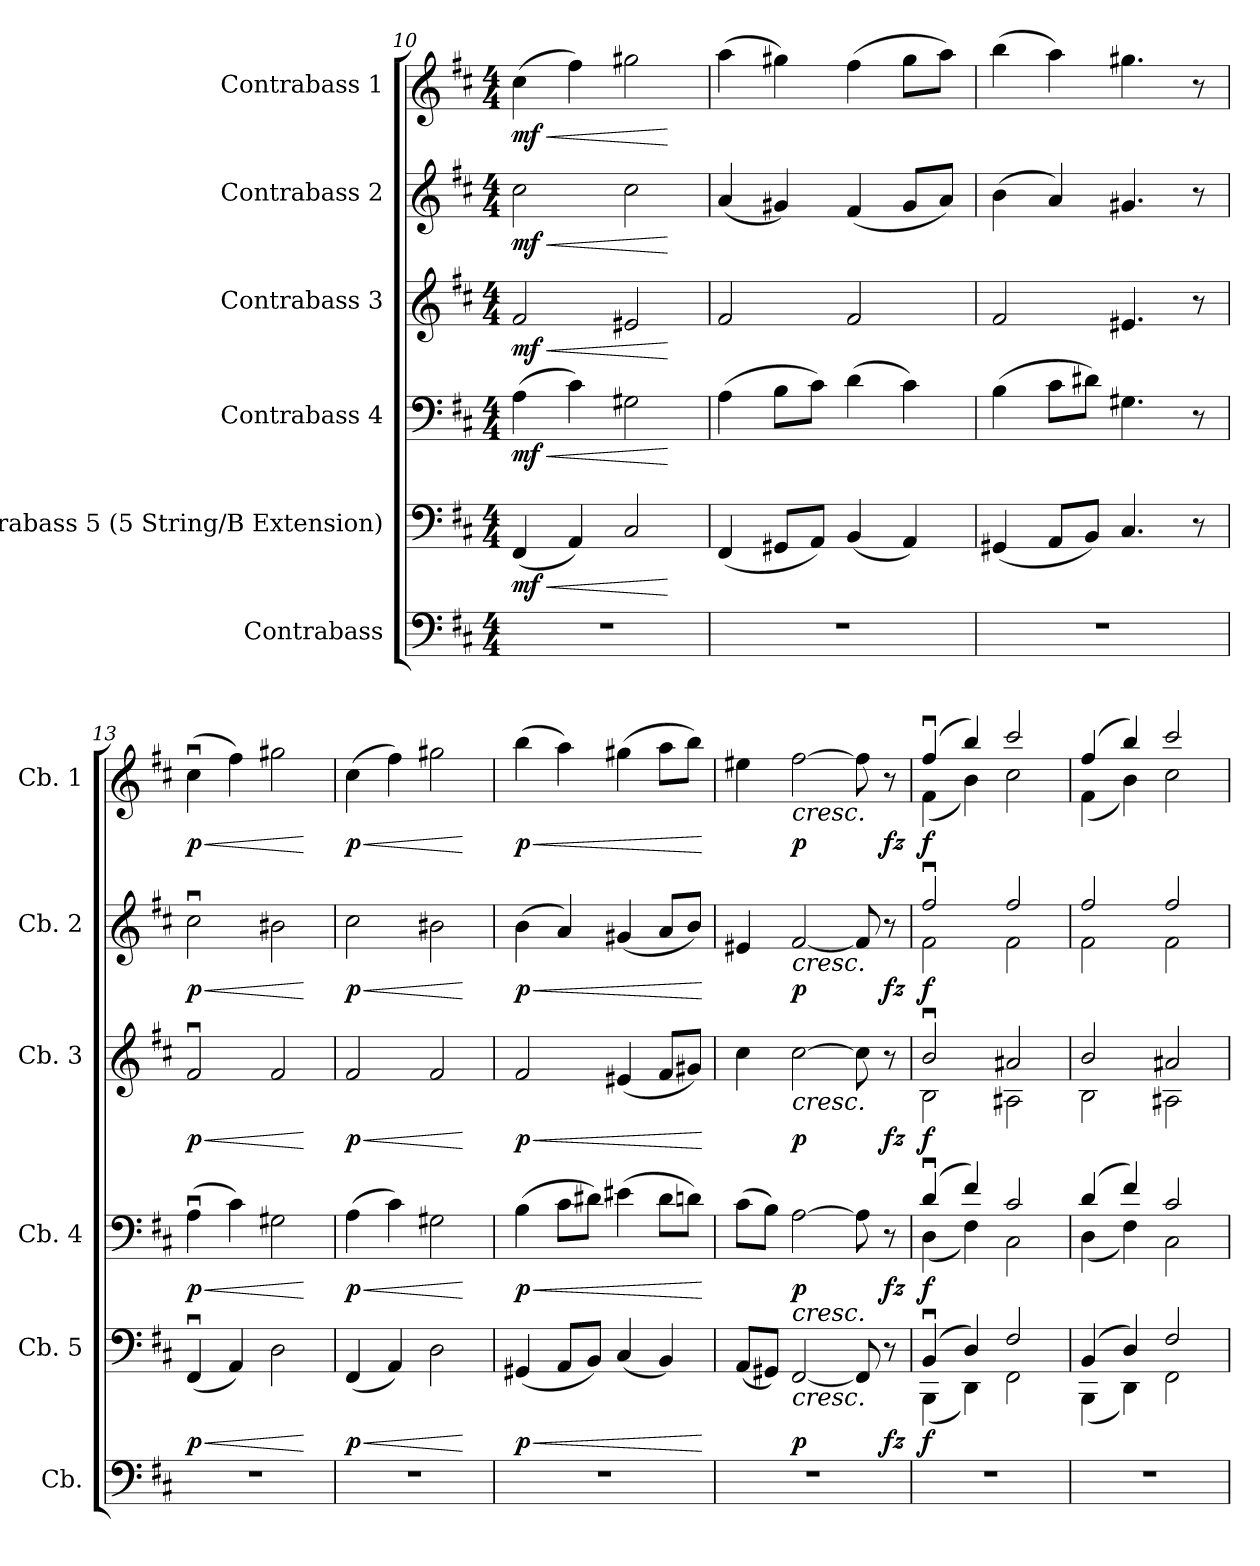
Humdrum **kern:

**kern	**kern	**dynam	**kern	**dynam	**kern	**dynam	**kern	**dynam	**kern	**dynam
*part6	*part5	*part5	*part4	*part4	*part3	*part3	*part2	*part2	*part1	*part1
*staff6	*staff5	*staff5	*staff4	*staff4	*staff3	*staff3	*staff2	*staff2	*staff1	*staff1
*I"Contrabass	*I"Contrabass 5 (5 String/B Extension)	*	*I"Contrabass 4	*	*I"Contrabass 3	*	*I"Contrabass 2	*	*I"Contrabass 1	*
*I'Cb.	*I'Cb. 5	*	*I'Cb. 4	*	*I'Cb. 3	*	*I'Cb. 2	*	*I'Cb. 1	*
*clefF4	*clefF4	*	*clefF4	*	*clefG2	*	*clefG2	*	*clefG2	*
*ITrd7c12	*ITrd7c12	*	*ITrd7c12	*	*ITrd7c12	*	*ITrd7c12	*	*ITrd7c12	*
*k[f#c#]	*k[f#c#]	*	*k[f#c#]	*	*k[f#c#]	*	*k[f#c#]	*	*k[f#c#]	*
*M4/4	*M4/4	*	*M4/4	*	*M4/4	*	*M4/4	*	*M4/4	*
=10	=10	=10	=10	=10	=10	=10	=10	=10	=10	=10
!	!	!LO:HP:b	!	!LO:HP:b	!	!LO:HP:b	!	!LO:HP:b	!	!LO:HP:b
!	!	!LO:DY:n=1:b	!	!LO:DY:n=1:b	!	!LO:DY:n=1:b	!	!LO:DY:n=1:b	!	!LO:DY:n=1:b
1r	(4FFF#/	< mf	(4AA\	< mf	2F#/	< mf	2c#\	< mf	(4c#\	< mf
.	4AAA/)	.	4C#\)	.	.	.	.	.	4f#\)	.
.	2CC#/	.	2GG#X\	.	2E#X/	.	2c#\	.	2g#X\	.
.	.	[	.	[	.	[	.	[	.	[
!!LO:PB:g=z
=11	=11	=11	=11	=11	=11	=11	=11	=11	=11	=11
1r	(4FFF#/	.	(4AA\	.	2F#/	.	(4A/	.	(4a\	.
.	8GGG#X/L	.	8BB\L	.	.	.	4G#X/)	.	4g#X\)	.
.	8AAA/J)	.	8C#\J)	.	.	.	.	.	.	.
.	(4BBB/	.	(4D\	.	2F#/	.	(4F#/	.	(4f#\	.
.	4AAA/)	.	4C#\)	.	.	.	8G#/L	.	8g#\L	.
.	.	.	.	.	.	.	8A/J)	.	8a\J)	.
=12	=12	=12	=12	=12	=12	=12	=12	=12	=12	=12
1r	(4GGG#X/	.	(4BB\	.	2F#/	.	(4B\	.	(4b\	.
.	8AAA/L	.	8C#\L	.	.	.	4A/)	.	4a\)	.
.	8BBB/J)	.	8D#X\J)	.	.	.	.	.	.	.
.	4.CC#/	.	4.GG#X\	.	4.E#X/	.	4.G#X/	.	4.g#X\	.
.	8r	.	8r	.	8r	.	8r	.	8r	.
=13	=13	=13	=13	=13	=13	=13	=13	=13	=13	=13
!	!	!LO:HP:b	!	!LO:HP:b	!	!LO:HP:b	!	!LO:HP:b	!	!LO:HP:b
!	!	!LO:DY:n=1:b	!	!LO:DY:n=1:b	!	!LO:DY:n=1:b	!	!LO:DY:n=1:b	!	!LO:DY:n=1:b
1r	(4FFF#u/	< p	(4AAu\	< p	2F#u/	< p	2c#u\	< p	(4c#u\	< p
.	4AAA/)	.	4C#\)	.	.	.	.	.	4f#\)	.
.	2DD\	.	2GG#X\	.	2F#/	.	2B#X\	.	2g#X\	.
.	.	[	.	[	.	[	.	[	.	[
=14	=14	=14	=14	=14	=14	=14	=14	=14	=14	=14
!	!	!LO:HP:b	!	!LO:HP:b	!	!LO:HP:b	!	!LO:HP:b	!	!LO:HP:b
!	!	!LO:DY:n=1:b	!	!LO:DY:n=1:b	!	!LO:DY:n=1:b	!	!LO:DY:n=1:b	!	!LO:DY:n=1:b
1r	(4FFF#/	< p	(4AA\	< p	2F#/	< p	2c#\	< p	(4c#\	< p
.	4AAA/)	.	4C#\)	.	.	.	.	.	4f#\)	.
.	2DD\	.	2GG#X\	.	2F#/	.	2B#X\	.	2g#X\	.
.	.	[	.	[	.	[	.	[	.	[
!!LO:PB:g=z
=15	=15	=15	=15	=15	=15	=15	=15	=15	=15	=15
!	!	!LO:HP:b	!	!LO:HP:b	!	!LO:HP:b	!	!LO:HP:b	!	!LO:HP:b
!	!	!LO:DY:n=1:b	!	!LO:DY:n=1:b	!	!LO:DY:n=1:b	!	!LO:DY:n=1:b	!	!LO:DY:n=1:b
1r	(4GGG#X/	< p	(4BB\	< p	2F#/	< p	(4B\	< p	(4b\	< p
.	8AAA/L	.	8C#\L	.	.	.	4A/)	.	4a\)	.
.	8BBB/J)	.	8D#X\J)	.	.	.	.	.	.	.
.	(4CC#/	.	(4E#X\	.	(4E#X/	.	(4G#X/	.	(4g#X\	.
.	4BBB/)	.	8D#\L	.	8F#/L	.	8A/L	.	8a\L	.
.	.	.	8Dn\J)	.	8G#X/J)	.	8B/J)	.	8b\J)	.
.	.	[	.	[	.	[	.	[	.	[
=16	=16	=16	=16	=16	=16	=16	=16	=16	=16	=16
1r	(8AAA/L	.	(8C#\L	.	4c#\	.	4E#X/	.	4e#X\	.
.	8GGG#X/J)	.	8BB\J)	.	.	.	.	.	.	.
!	!	!LO:HP:b	!	!LO:HP:b	!	!LO:HP:b	!	!LO:HP:b	!	!LO:HP:b
!	!	!LO:DY:n=1:b	!	!LO:DY:n=1:b	!	!LO:DY:n=1:b	!	!LO:DY:n=1:b	!	!LO:DY:n=1:b
.	[2FFF#/	< p	[2AA\	< p	[2c#\	< p	[2F#/	< p	[2f#\	< p
.	8FFF#/]	.	8AA\]	.	8c#\]	.	8F#/]	.	8f#\]	.
!	!	!LO:DY:n=2:b	!	!LO:DY:n=2:b	!	!LO:DY:n=2:b	!	!LO:DY:n=2:b	!	!LO:DY:n=2:b
.	8r	fz	8r	fz	8r	fz	8r	fz	8r	fz
.	.	[	.	[	.	[	.	[	.	[
=17	=17	=17	=17	=17	=17	=17	=17	=17	=17	=17
*	*^	*	*^	*	*^	*	*^	*	*^	*
!	!	!	!LO:DY:b	!	!	!LO:DY:b	!	!	!LO:DY:b	!	!	!LO:DY:b	!	!	!LO:DY:b
1r	(4BBBu/	(4BBBB\	f	(4Du/	(4DD\	f	2Bu/	2BB\	f	2f#u/	2F#\	f	(4f#u/	(4F#\	f
.	4DD/)	4DDD\)	.	4F#/)	4FF#\)	.	.	.	.	.	.	.	4b/)	4B\)	.
.	2FF#/	2FFF#\	.	2C#/	2CC#\	.	2A#X/	2AA#X\	.	2f#/	2F#\	.	2cc#/	2c#\	.
=18	=18	=18	=18	=18	=18	=18	=18	=18	=18	=18	=18	=18	=18	=18	=18
1r	(4BBB/	(4BBBB\	.	(4D/	(4DD\	.	2B/	2BB\	.	2f#/	2F#\	.	(4f#/	(4F#\	.
.	4DD/)	4DDD\)	.	4F#/)	4FF#\)	.	.	.	.	.	.	.	4b/)	4B\)	.
.	2FF#/	2FFF#\	.	2C#/	2CC#\	.	2A#X/	2AA#X\	.	2f#/	2F#\	.	2cc#/	2c#\	.
*	*v	*v	*	*	*	*	*v	*v	*	*v	*v	*	*v	*v	*
*	*	*	*v	*v	*	*	*	*	*	*	*
=	=	=	=	=	=	=	=	=	=	=
*-	*-	*-	*-	*-	*-	*-	*-	*-	*-	*-
